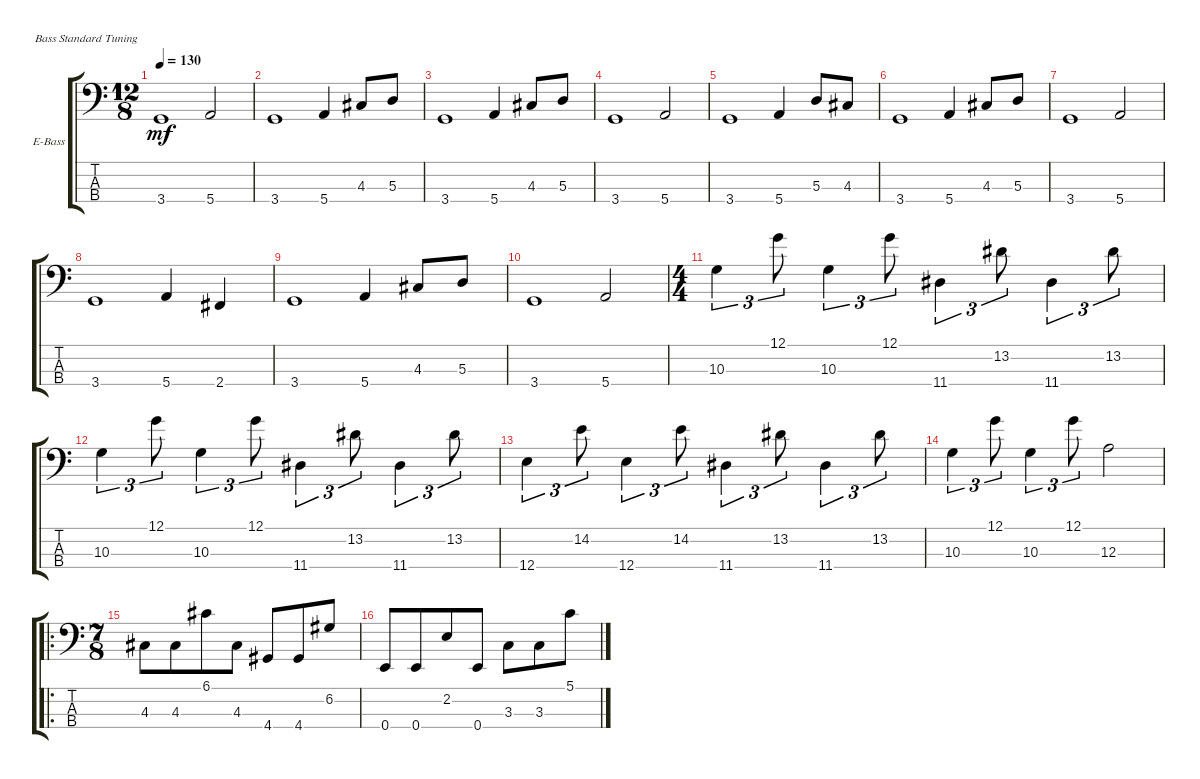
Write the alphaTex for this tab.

\defaultSystemsLayout 4
\bracketExtendMode groupsimilarinstruments
\firstSystemTrackNameOrientation horizontal
\otherSystemsTrackNameOrientation horizontal
\track ("Electric Bass" "E-Bass") {instrument electricbassfinger}
\staff {score tabs}
\tuning (G2 D2 A1 E1)
\ts (12 8)
\tempo 130
\clef f4
\scale
0.333333
\ks c
3.4.1{dy mf} 5.4.2 |
\scale
0.333333 3.4.1 5.4.4 4.3.8 5.3.8 |
\scale
0.333333 3.4.1 5.4.4 4.3.8 5.3.8 |
\scale
0.333333 3.4.1 5.4.2 |
\scale
0.333333 3.4.1 5.4.4 5.3.8 4.3.8 |
\scale
0.333333 3.4.1 5.4.4 4.3.8 5.3.8 |
\scale
0.333333 3.4.1 5.4.2 |
\scale
0.333333 3.4.1 5.4.4 2.4.4 |
\scale
0.257261 3.4.1 5.4.4 4.3.8 5.3.8 |
\scale
0.257261 3.4.1 5.4.2 |
\ts (4 4)
\scale
0.485477 10.3.4{tu (3 2)} 12.1.8{tu (3 2)} 10.3.4{tu (3 2)} 12.1.8{tu (3 2)} 11.4.4{tu (3 2)} 13.2.8{tu (3 2)} 11.4.4{tu (3 2)} 13.2.8{tu (3 2)} |
10.3.4{tu (3 2)} 12.1.8{tu (3 2)} 10.3.4{tu (3 2)} 12.1.8{tu (3 2)} 11.4.4{tu (3 2)} 13.2.8{tu (3 2)} 11.4.4{tu (3 2)} 13.2.8{tu (3 2)} |
12.4.4{tu (3 2)} 14.2.8{tu (3 2)} 12.4.4{tu (3 2)} 14.2.8{tu (3 2)} 11.4.4{tu (3 2)} 13.2.8{tu (3 2)} 11.4.4{tu (3 2)} 13.2.8{tu (3 2)} |
10.3.4{tu (3 2)} 12.1.8{tu (3 2)} 10.3.4{tu (3 2)} 12.1.8{tu (3 2)} 12.3.2 |
\ro
\ts (7 8)
4.3.8 4.3.8 6.1.8 4.3.8 4.4.8 4.4.8 6.2.8 |
0.4.8 0.4.8 2.2.8 0.4.8 3.3.8 3.3.8 5.1.8
